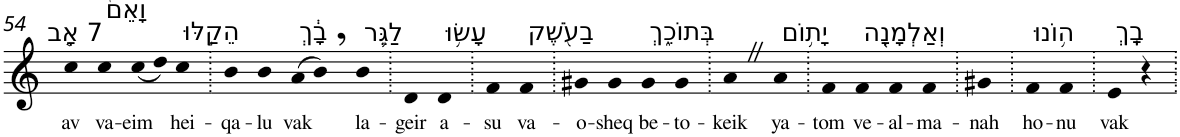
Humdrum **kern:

**kern	**text
*part1	*part1
*staff1	*staff1
*I"Piano	*
*I'Pno	*
!!LO:PB:g=z
*clefG2	*
*k[]	*
=54	=54
!LO:TX:a:t=7 אָ֤ב	!
!	!LO:LY:b
4cc	av
!LO:TX:a:t=וָאֵם֙	!
!	!LO:LY:b
4cc	va-
!	!LO:LY:b
(<8cc	-eim
8dd)	.
!LO:TX:a:t=הֵקַ֣לּוּ	!
!	!LO:LY:b
4cc	hei-
=55.	=55.
!	!LO:LY:b
4b	-qa-
!	!LO:LY:b
4b	-lu
!LO:TX:a:t=בָ֔ךְ	!
!	!LO:LY:b
(>8a	vak
8b,)	.
!LO:TX:a:t=לַגֵּ֛ר	!
!	!LO:LY:b
4b	la-
=56.	=56.
!	!LO:LY:b
4d	-geir
!LO:TX:a:t=עָשׂ֥וּ	!
!	!LO:LY:b
4d	a-
=57.	=57.
!	!LO:LY:b
4f	-su
!LO:TX:a:t=בַעֹ֖שֶׁק	!
!	!LO:LY:b
4f	va-
=58.	=58.
!	!LO:LY:b
4g#X	-o-
!	!LO:LY:b
4g#	-sheq
!LO:TX:a:t=בְּתוֹכֵ֑ךְ	!
!	!LO:LY:b
4g#	be-
!	!LO:LY:b
4g#	-to-
=59.	=59.
!	!LO:LY:b
4aZ	-keik
!LO:TX:a:t=יָת֥וֹם	!
!	!LO:LY:b
4a	ya-
=60.	=60.
!	!LO:LY:b
4f	-tom
!LO:TX:a:t=וְאַלְמָנָ֖ה	!
!	!LO:LY:b
4f	ve-
!	!LO:LY:b
4f	-al-
!	!LO:LY:b
4f	-ma-
=61.	=61.
!	!LO:LY:b
4g#X	-nah
=62.	=62.
!LO:TX:a:t=ה֥וֹנוּ	!
!	!LO:LY:b
4f	ho-
!	!LO:LY:b
4f	-nu
=63.	=63.
!LO:TX:a:t=בָֽךְ	!
!	!LO:LY:b
4e	vak
4r	.
=.	=.
*-	*-
